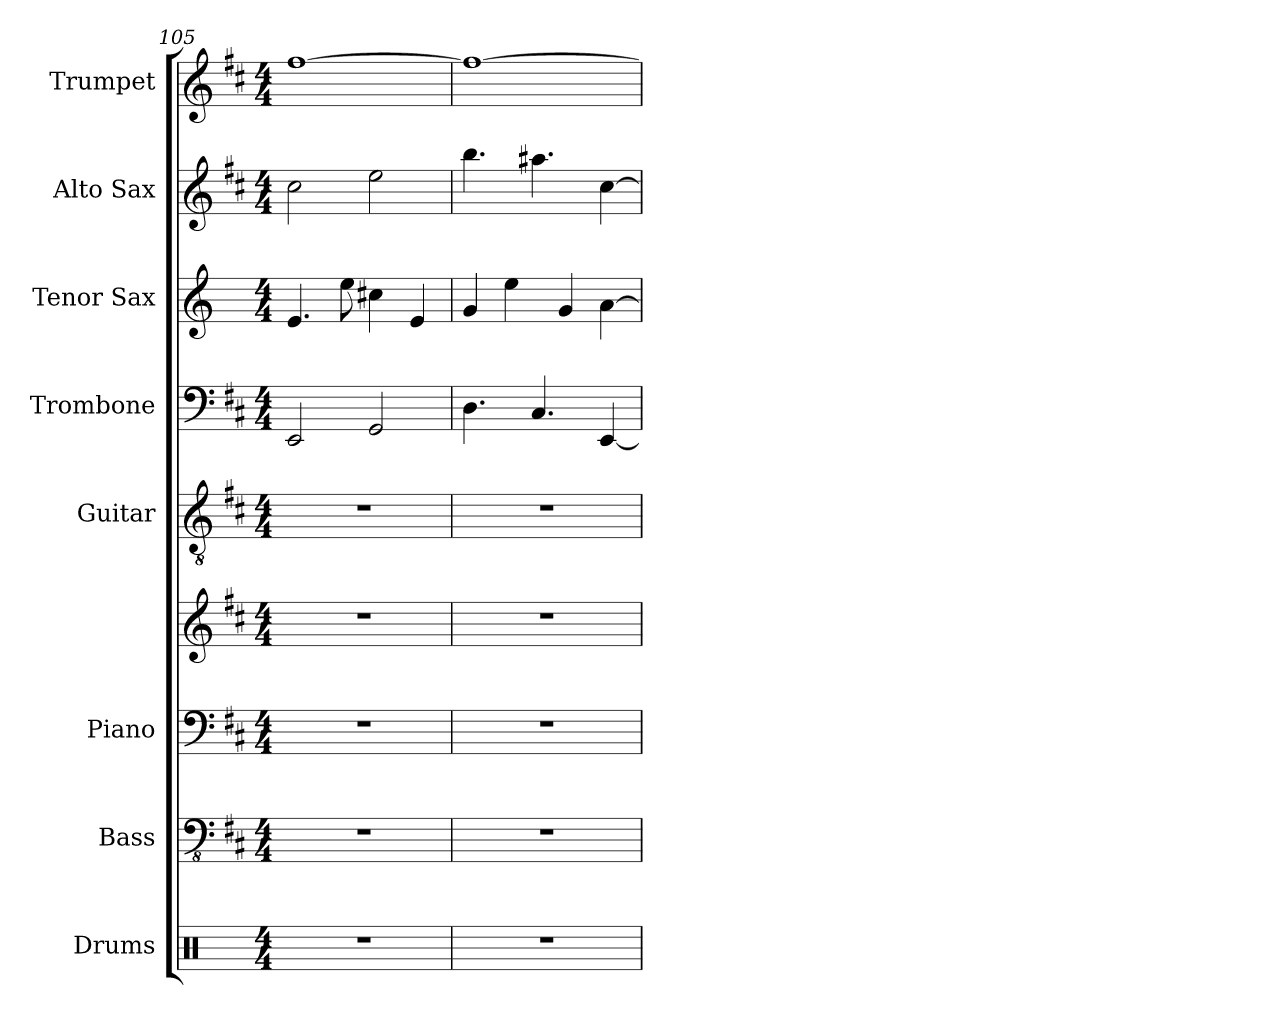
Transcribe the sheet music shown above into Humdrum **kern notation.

**kern	**kern	**kern	**kern	**kern	**kern	**kern	**kern	**kern
*part8	*part7	*part6	*part6	*part5	*part4	*part3	*part2	*part1
*staff9	*staff8	*staff7	*staff6	*staff5	*staff4	*staff3	*staff2	*staff1
*I"Drums	*I"Bass	*I"Piano	*	*I"Guitar	*I"Trombone	*I"Tenor Sax	*I"Alto Sax	*I"Trumpet
*I'Drums	*I'Bass	*I'Piano	*	*I'Gtr.	*I'Tbn.	*I'Tenor	*I'Alto	*I'Tpt.
!!LO:PB:g=z
*clefX	*clefFv4	*clefF4	*clefG2	*clefGv2	*clefF4	*clefG2	*clefG2	*clefG2
*	*	*	*	*	*	*ITrd8c14	*ITrd5c9	*ITrd1c2
*k[]	*k[f#c#]	*k[f#c#]	*k[f#c#]	*k[f#c#]	*k[f#c#]	*k[]	*k[b-]	*k[]
*M4/4	*M4/4	*M4/4	*M4/4	*M4/4	*M4/4	*M4/4	*M4/4	*M4/4
=105	=105	=105	=105	=105	=105	=105	=105	=105
1r	1r	1r	1r	1r	2EE/	4.E/	2e\	[1ee
.	.	.	.	.	.	8e\	.	.
.	.	.	.	.	2GG/	4c#X\	2g\	.
.	.	.	.	.	.	4E/	.	.
=106	=106	=106	=106	=106	=106	=106	=106	=106
1r	1r	1r	1r	1r	4.D\	4G/	4.dd\	1ee_
.	.	.	.	.	.	4e\	.	.
.	.	.	.	.	4.C#/	.	4.cc#X\	.
.	.	.	.	.	.	4G/	.	.
.	.	.	.	.	[4EE/	[4A\	[4e\	.
=	=	=	=	=	=	=	=	=
*-	*-	*-	*-	*-	*-	*-	*-	*-
